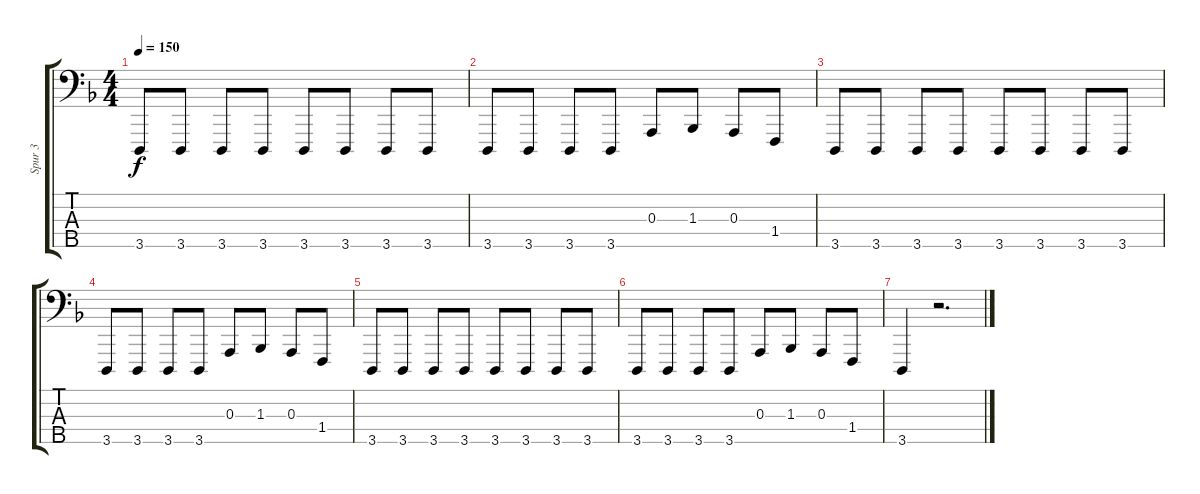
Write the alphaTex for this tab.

\track ("Spur 3" "Spur 3") {instrument cello}
\staff {score tabs}
\tuning (G2 D2 A1 E1 B0) {hide}
\ts (4 4)
\tempo 150
\clef f4
\ks f
3.5.8{dy f} 3.5.8 3.5.8 3.5.8 3.5.8 3.5.8 3.5.8 3.5.8 |
3.5.8 3.5.8 3.5.8 3.5.8 0.3.8 1.3.8 0.3.8 1.4.8 |
3.5.8 3.5.8 3.5.8 3.5.8 3.5.8 3.5.8 3.5.8 3.5.8 |
3.5.8 3.5.8 3.5.8 3.5.8 0.3.8 1.3.8 0.3.8 1.4.8 |
3.5.8 3.5.8 3.5.8 3.5.8 3.5.8 3.5.8 3.5.8 3.5.8 |
3.5.8 3.5.8 3.5.8 3.5.8 0.3.8 1.3.8 0.3.8 1.4.8 |
3.5.4 r.2{d}
